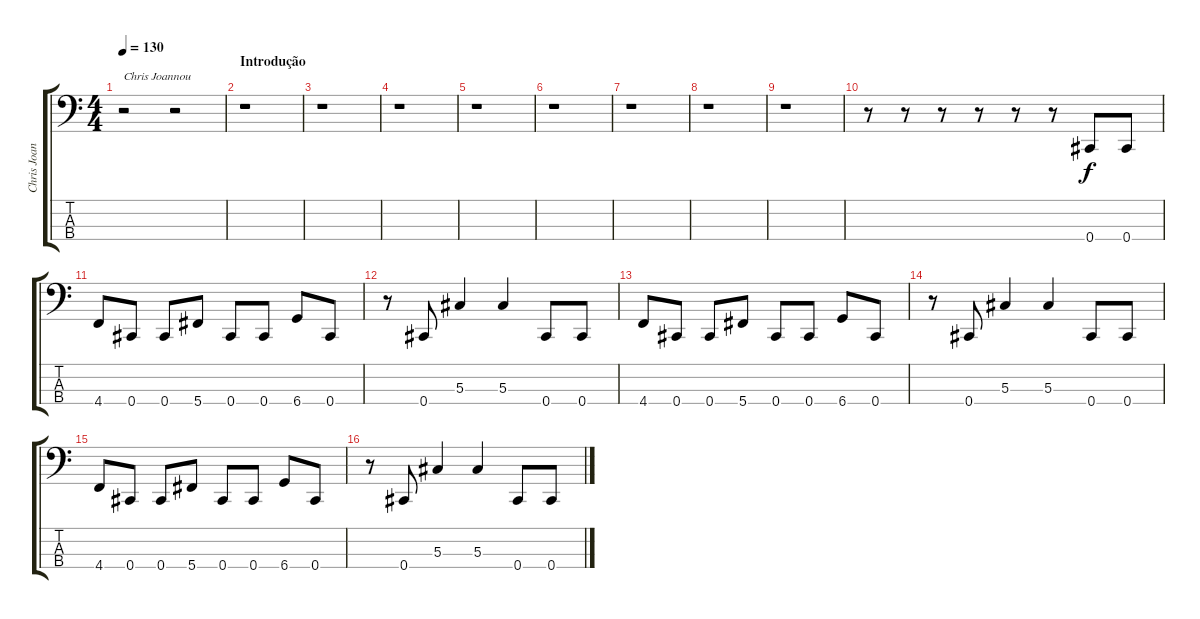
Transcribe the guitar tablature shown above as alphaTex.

\track ("Chris Joannou" "Chris Joan") {instrument electricbasspick}
\staff {score tabs}
\tuning (Gb2 Db2 Ab1 Db1) {hide}
\ts (4 4)
\tempo 130
\clef f4
\ks c
r.2{txt "Chris Joannou" dy f instrument electricbasspick} r.2 |
\section ("" "Introdução")
r.1 |
r.1 |
r.1 |
r.1 |
r.1 |
r.1 |
r.1 |
r.1 |
r.8 r.8 r.8 r.8 r.8 r.8 0.4.8 0.4.8 |
4.4.8 0.4.8 0.4.8 5.4.8 0.4.8 0.4.8 6.4.8 0.4.8 |
r.8 0.4.8 5.3.4 5.3.4 0.4.8 0.4.8 |
4.4.8 0.4.8 0.4.8 5.4.8 0.4.8 0.4.8 6.4.8 0.4.8 |
r.8 0.4.8 5.3.4 5.3.4 0.4.8 0.4.8 |
4.4.8 0.4.8 0.4.8 5.4.8 0.4.8 0.4.8 6.4.8 0.4.8 |
r.8 0.4.8 5.3.4 5.3.4 0.4.8 0.4.8
